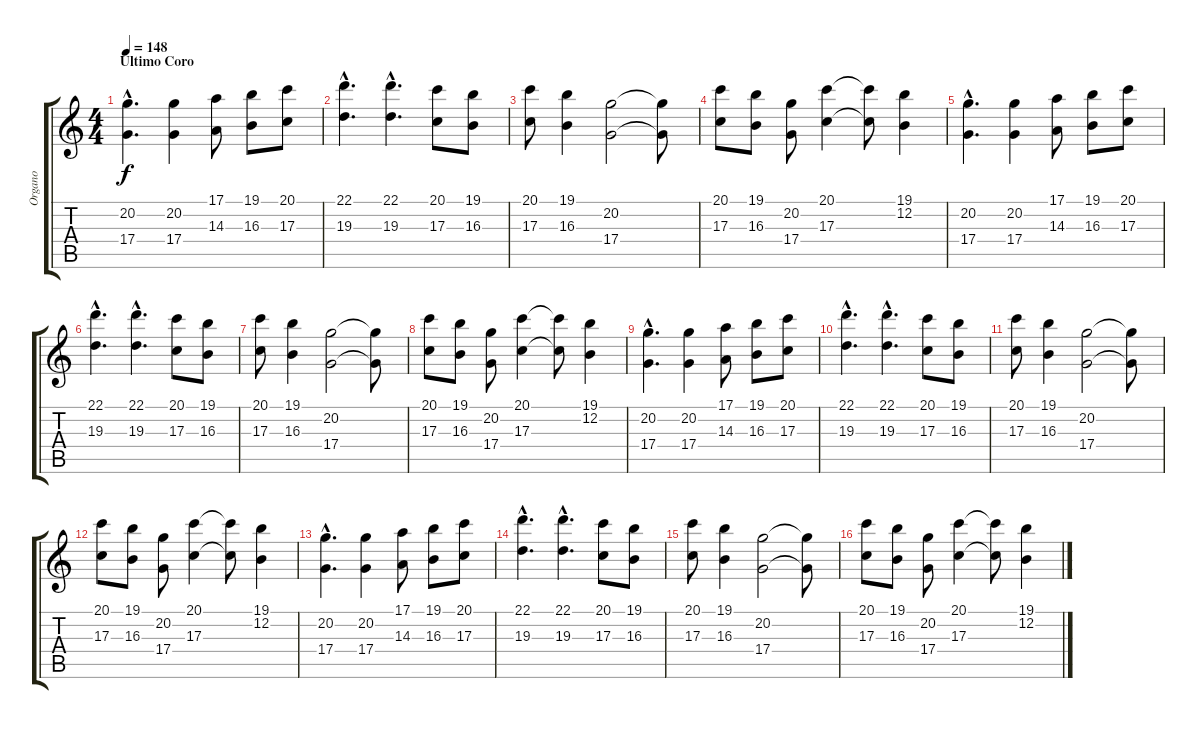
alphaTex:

\track ("Organo" "Organo") {instrument stringensemble1}
\staff {score tabs}
\tuning (E4 B3 G3 D3 A2 E2) {hide}
\ts (4 4)
\section ("" "Ultimo Coro")
\tempo 148
\clef g2
\ks c
(20.2{hac} 17.4{hac}).4{d dy f volume 16} (20.2 17.4).4 (17.1 14.3).8 (19.1 16.3).8 (20.1 17.3).8 |
(22.1{hac} 19.3{hac}).4{d} (22.1{hac} 19.3{hac}).4{d} (20.1 17.3).8 (19.1 16.3).8 |
(20.1 17.3).8 (19.1 16.3).4 (20.2 17.4).2 (20.2{t} 17.4{t}).8 |
(20.1 17.3).8 (19.1 16.3).8 (20.2 17.4).8 (20.1 17.3).4 (20.1{t} 17.3{t}).8 (19.1 12.2).4 |
(20.2{hac} 17.4{hac}).4{d} (20.2 17.4).4 (17.1 14.3).8 (19.1 16.3).8 (20.1 17.3).8 |
(22.1{hac} 19.3{hac}).4{d} (22.1{hac} 19.3{hac}).4{d} (20.1 17.3).8 (19.1 16.3).8 |
(20.1 17.3).8 (19.1 16.3).4 (20.2 17.4).2 (20.2{t} 17.4{t}).8 |
(20.1 17.3).8 (19.1 16.3).8 (20.2 17.4).8 (20.1 17.3).4 (20.1{t} 17.3{t}).8 (19.1 12.2).4 |
(20.2{hac} 17.4{hac}).4{d volume 16} (20.2 17.4).4 (17.1 14.3).8 (19.1 16.3).8 (20.1 17.3).8 |
(22.1{hac} 19.3{hac}).4{d} (22.1{hac} 19.3{hac}).4{d} (20.1 17.3).8 (19.1 16.3).8 |
(20.1 17.3).8 (19.1 16.3).4 (20.2 17.4).2 (20.2{t} 17.4{t}).8 |
(20.1 17.3).8 (19.1 16.3).8 (20.2 17.4).8 (20.1 17.3).4 (20.1{t} 17.3{t}).8 (19.1 12.2).4 |
(20.2{hac} 17.4{hac}).4{d} (20.2 17.4).4 (17.1 14.3).8 (19.1 16.3).8 (20.1 17.3).8 |
(22.1{hac} 19.3{hac}).4{d} (22.1{hac} 19.3{hac}).4{d} (20.1 17.3).8 (19.1 16.3).8 |
(20.1 17.3).8 (19.1 16.3).4 (20.2 17.4).2 (20.2{t} 17.4{t}).8 |
(20.1 17.3).8 (19.1 16.3).8 (20.2 17.4).8 (20.1 17.3).4 (20.1{t} 17.3{t}).8 (19.1 12.2).4
